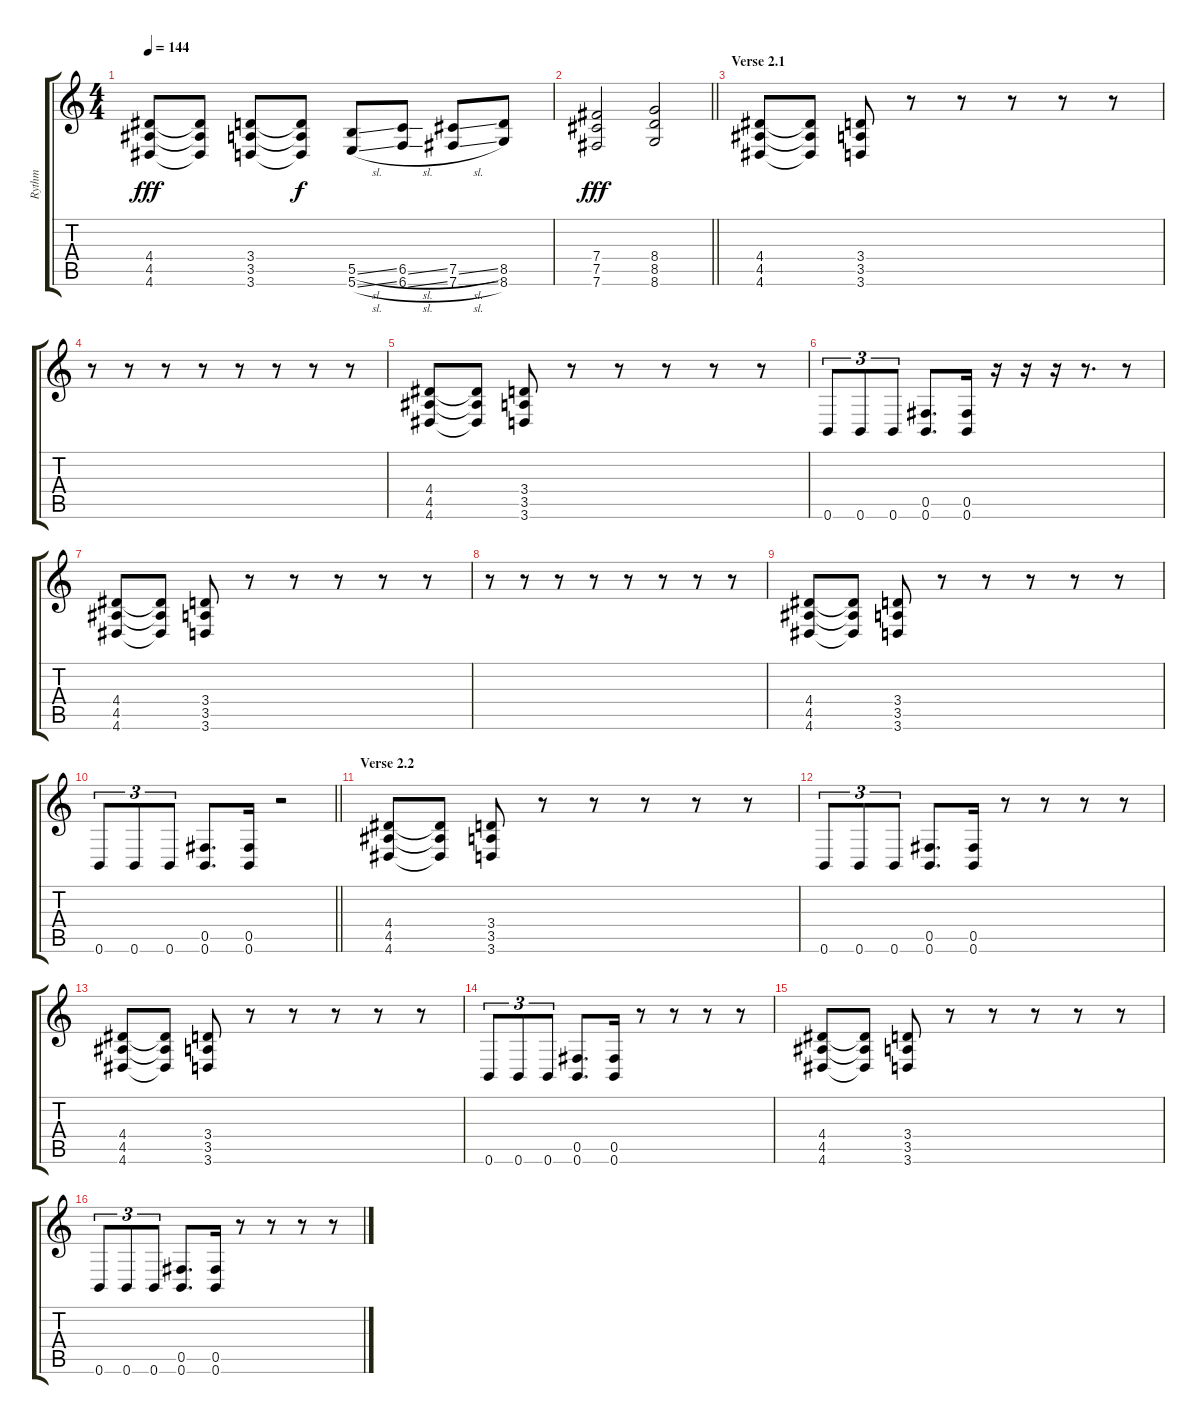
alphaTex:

\track ("Rythm" "Rythm") {instrument distortionguitar}
\staff {score tabs}
\tuning (Db4 Ab3 E3 B2 Gb2 B1) {hide}
\ts (4 4)
\tempo 144
\clef g2
\ks c
(4.4 4.5 4.6).8{dy fff} (4.4{t} 4.5{t} 4.6{t}).8 (3.4 3.5 3.6).8 (3.4{t} 3.5{t} 3.6{t}).8{dy f} (5.5{sl} 5.6{sl}).8 (6.5{sl} 6.6{sl}).8 (7.5{sl} 7.6{sl}).8 (8.5 8.6).8 |
\barLineRight lightlight
(7.4 7.5 7.6).2{dy fff} (8.4 8.5 8.6).2 |
\section ("" "Verse 2.1")
(4.4 4.5 4.6).8 (4.4{t} 4.5{t} 4.6{t}).8 (3.4 3.5 3.6).8 r.8 r.8 r.8 r.8 r.8 |
r.8 r.8 r.8 r.8 r.8 r.8 r.8 r.8 |
(4.4 4.5 4.6).8 (4.4{t} 4.5{t} 4.6{t}).8 (3.4 3.5 3.6).8 r.8 r.8 r.8 r.8 r.8 |
0.6.8{tu (3 2)} 0.6.8{tu (3 2)} 0.6.8{tu (3 2)} (0.5 0.6).8{d} (0.5 0.6).16 r.16 r.16 r.16 r.8{d} r.8 |
(4.4 4.5 4.6).8 (4.4{t} 4.5{t} 4.6{t}).8 (3.4 3.5 3.6).8 r.8 r.8 r.8 r.8 r.8 |
r.8 r.8 r.8 r.8 r.8 r.8 r.8 r.8 |
(4.4 4.5 4.6).8 (4.4{t} 4.5{t} 4.6{t}).8 (3.4 3.5 3.6).8 r.8 r.8 r.8 r.8 r.8 |
\barLineRight lightlight
0.6.8{tu (3 2)} 0.6.8{tu (3 2)} 0.6.8{tu (3 2)} (0.5 0.6).8{d} (0.5 0.6).16 r.2 |
\section ("" "Verse 2.2")
(4.4 4.5 4.6).8 (4.4{t} 4.5{t} 4.6{t}).8 (3.4 3.5 3.6).8 r.8 r.8 r.8 r.8 r.8 |
0.6.8{tu (3 2)} 0.6.8{tu (3 2)} 0.6.8{tu (3 2)} (0.5 0.6).8{d} (0.5 0.6).16 r.8 r.8 r.8 r.8 |
(4.4 4.5 4.6).8 (4.4{t} 4.5{t} 4.6{t}).8 (3.4 3.5 3.6).8 r.8 r.8 r.8 r.8 r.8 |
0.6.8{tu (3 2)} 0.6.8{tu (3 2)} 0.6.8{tu (3 2)} (0.5 0.6).8{d} (0.5 0.6).16 r.8 r.8 r.8 r.8 |
(4.4 4.5 4.6).8 (4.4{t} 4.5{t} 4.6{t}).8 (3.4 3.5 3.6).8 r.8 r.8 r.8 r.8 r.8 |
0.6.8{tu (3 2)} 0.6.8{tu (3 2)} 0.6.8{tu (3 2)} (0.5 0.6).8{d} (0.5 0.6).16 r.8 r.8 r.8 r.8
